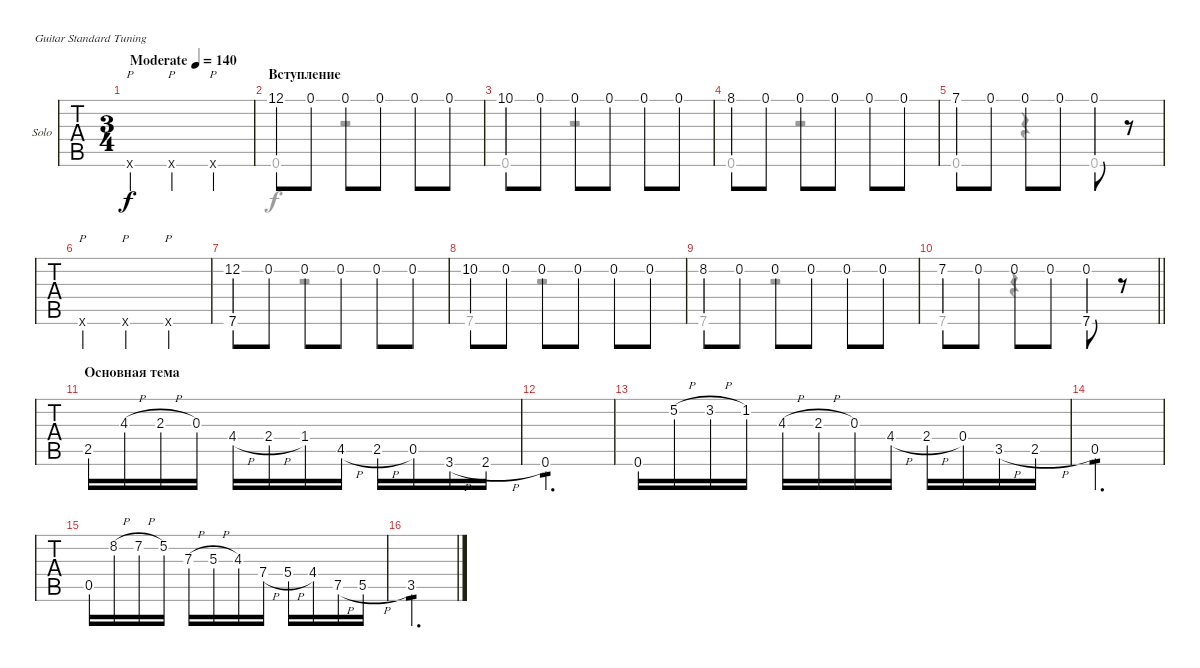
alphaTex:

\bracketExtendMode groupsimilarinstruments
\firstSystemTrackNameOrientation horizontal
\otherSystemsTrackNameOrientation horizontal
\track ("Solo Guitar" "Solo") {instrument acousticguitarsteel}
\staff {tabs}
\tuning (E4 B3 G3 D3 A2 E2)
\voice
\ts (3 4)
\beaming (8 2 2 2)
\tempo (140 "Moderate")
\clef g2
\ks c
0.6{x}.4{p dy f instrument acousticguitarsteel} 0.6{x}.4{p} 0.6{x}.4{p} |
\section ("" "Вступление")
12.1.8 0.1.8 0.1.8 0.1.8 0.1.8 0.1.8 |
10.1.8 0.1.8 0.1.8 0.1.8 0.1.8 0.1.8 |
8.1.8 0.1.8 0.1.8 0.1.8 0.1.8 0.1.8 |
7.1.8 0.1.8 0.1.8 0.1.8 0.1.8 r.8 |
0.6{x}.4{p} 0.6{x}.4{p} 0.6{x}.4{p} |
(7.6 12.2).8 0.2.8 0.2.8 0.2.8 0.2.8 0.2.8 |
10.2.8 0.2.8 0.2.8 0.2.8 0.2.8 0.2.8 |
8.2.8 0.2.8 0.2.8 0.2.8 0.2.8 0.2.8 |
\barLineRight lightlight
7.2.8 0.2.8 0.2.8 0.2.8 (7.6 0.2).8 r.8 |
\section ("" "Основная тема")
2.5.16 4.3{h}.16 2.3{h}.16 0.3.16 4.4{h}.16 2.4{h}.16 1.4.16 4.5{h}.16 2.5{h}.16 0.5.16 3.6{h}.16 2.6{h}.16 |
0.6.2{d tp 1} |
0.6.16 5.2{h}.16 3.2{h}.16 1.2.16 4.3{h}.16 2.3{h}.16 0.3.16 4.4{h}.16 2.4{h}.16 0.4.16 3.5{h}.16 2.5{h}.16 |
0.5.2{d tp 1} |
0.5.16 8.2{h}.16 7.2{h}.16 5.2.16 7.3{h}.16 5.3{h}.16 4.3.16 7.4{h}.16 5.4{h}.16 4.4.16 7.5{h}.16 5.5{h}.16 |
3.5.2{d tp 1}
\voice
\clef g2
\ottava regular
\simile none
\ks c
|
0.6.4 r.2 |
0.6.4 r.2 |
0.6.4 r.2 |
0.6.4 r.4 0.6.8 r.8 |
|
7.6.4 r.2 |
7.6.4 r.2 |
7.6.4 r.2 |
\barLineRight lightlight
7.6.4 r.4 7.6.8 r.8 |
|
|
|
|
|
